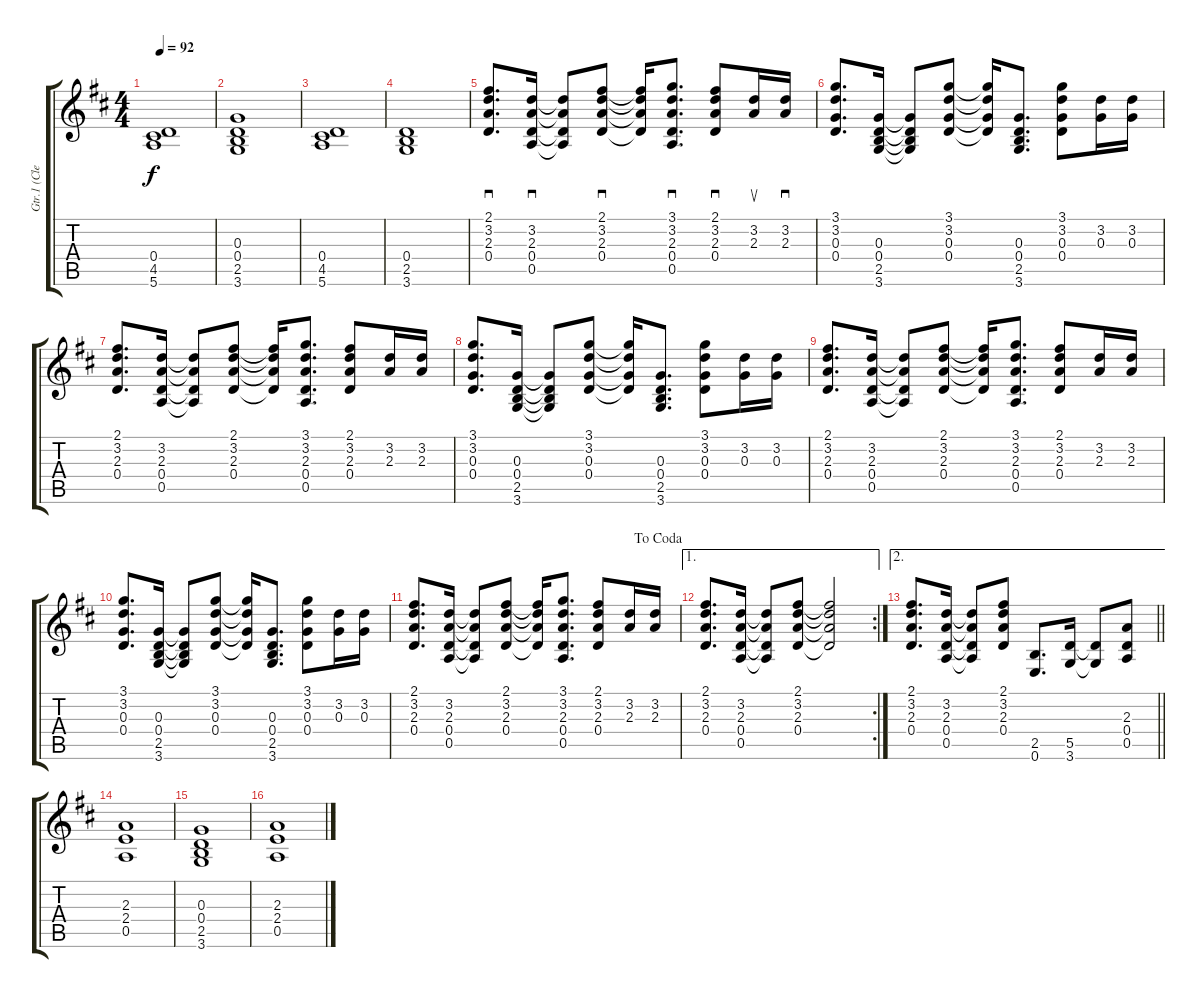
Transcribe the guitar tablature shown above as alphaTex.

\track ("Gtr.1 (Clean)" "Gtr.1 (Cle") {instrument electricguitarclean}
\staff {score tabs}
\tuning (E4 B3 G3 D3 A2 E2) {hide}
\ts (4 4)
\tempo 92
\clef g2
\ks d
(0.4 4.5 5.6).1{dy f} |
(0.3 0.4 2.5 3.6).1 |
(0.4 4.5 5.6).1 |
(0.4 2.5 3.6).1 |
(2.1 3.2 2.3 0.4).8{d sd} (3.2 2.3 0.4 0.5).16{sd} (3.2{t} 2.3{t} 0.4{t} 0.5{t}).8 (2.1 3.2 2.3 0.4).8{sd} (2.1{t} 3.2{t} 2.3{t} 0.4{t}).16 (3.1 3.2 2.3 0.4 0.5).8{d sd} (2.1 3.2 2.3 0.4).8{sd} (3.2 2.3).16{su} (3.2 2.3).16{sd} |
(3.1 3.2 0.3 0.4).8{d} (0.3 0.4 2.5 3.6).16 (0.3{t} 0.4{t} 2.5{t} 3.6{t}).8 (3.1 3.2 0.3 0.4).8 (3.1{t} 3.2{t} 0.3{t} 0.4{t}).16 (0.3 0.4 2.5 3.6).8{d} (3.1 3.2 0.3 0.4).8 (3.2 0.3).16 (3.2 0.3).16 |
(2.1 3.2 2.3 0.4).8{d} (3.2 2.3 0.4 0.5).16 (3.2{t} 2.3{t} 0.4{t} 0.5{t}).8 (2.1 3.2 2.3 0.4).8 (2.1{t} 3.2{t} 2.3{t} 0.4{t}).16 (3.1 3.2 2.3 0.4 0.5).8{d} (2.1 3.2 2.3 0.4).8 (3.2 2.3).16 (3.2 2.3).16 |
(3.1 3.2 0.3 0.4).8{d} (0.3 0.4 2.5 3.6).16 (0.3{t} 0.4{t} 2.5{t} 3.6{t}).8 (3.1 3.2 0.3 0.4).8 (3.1{t} 3.2{t} 0.3{t} 0.4{t}).16 (0.3 0.4 2.5 3.6).8{d} (3.1 3.2 0.3 0.4).8 (3.2 0.3).16 (3.2 0.3).16 |
(2.1 3.2 2.3 0.4).8{d} (3.2 2.3 0.4 0.5).16 (3.2{t} 2.3{t} 0.4{t} 0.5{t}).8 (2.1 3.2 2.3 0.4).8 (2.1{t} 3.2{t} 2.3{t} 0.4{t}).16 (3.1 3.2 2.3 0.4 0.5).8{d} (2.1 3.2 2.3 0.4).8 (3.2 2.3).16 (3.2 2.3).16 |
(3.1 3.2 0.3 0.4).8{d} (0.3 0.4 2.5 3.6).16 (0.3{t} 0.4{t} 2.5{t} 3.6{t}).8 (3.1 3.2 0.3 0.4).8 (3.1{t} 3.2{t} 0.3{t} 0.4{t}).16 (0.3 0.4 2.5 3.6).8{d} (3.1 3.2 0.3 0.4).8 (3.2 0.3).16 (3.2 0.3).16 |
\jump dacoda
(2.1 3.2 2.3 0.4).8{d} (3.2 2.3 0.4 0.5).16 (3.2{t} 2.3{t} 0.4{t} 0.5{t}).8 (2.1 3.2 2.3 0.4).8 (2.1{t} 3.2{t} 2.3{t} 0.4{t}).16 (3.1 3.2 2.3 0.4 0.5).8{d} (2.1 3.2 2.3 0.4).8 (3.2 2.3).16 (3.2 2.3).16 |
\ae 1
\rc 2
(2.1 3.2 2.3 0.4).8{d} (3.2 2.3 0.4 0.5).16 (3.2{t} 2.3{t} 0.4{t} 0.5{t}).8 (2.1 3.2 2.3 0.4).8 (2.1{t} 3.2{t} 2.3{t} 0.4{t}).2 |
\ae 2
\barLineRight lightlight
(2.1 3.2 2.3 0.4).8{d} (3.2 2.3 0.4 0.5).16 (3.2{t} 2.3{t} 0.4{t} 0.5{t}).8 (2.1 3.2 2.3 0.4).8 (2.5 0.6).8{d} (5.5 3.6).16 (5.5{t} 3.6{t}).8 (2.3 0.4 0.5).8 |
(2.3 2.4 0.5).1 |
(0.3 0.4 2.5 3.6).1 |
(2.3 2.4 0.5).1
